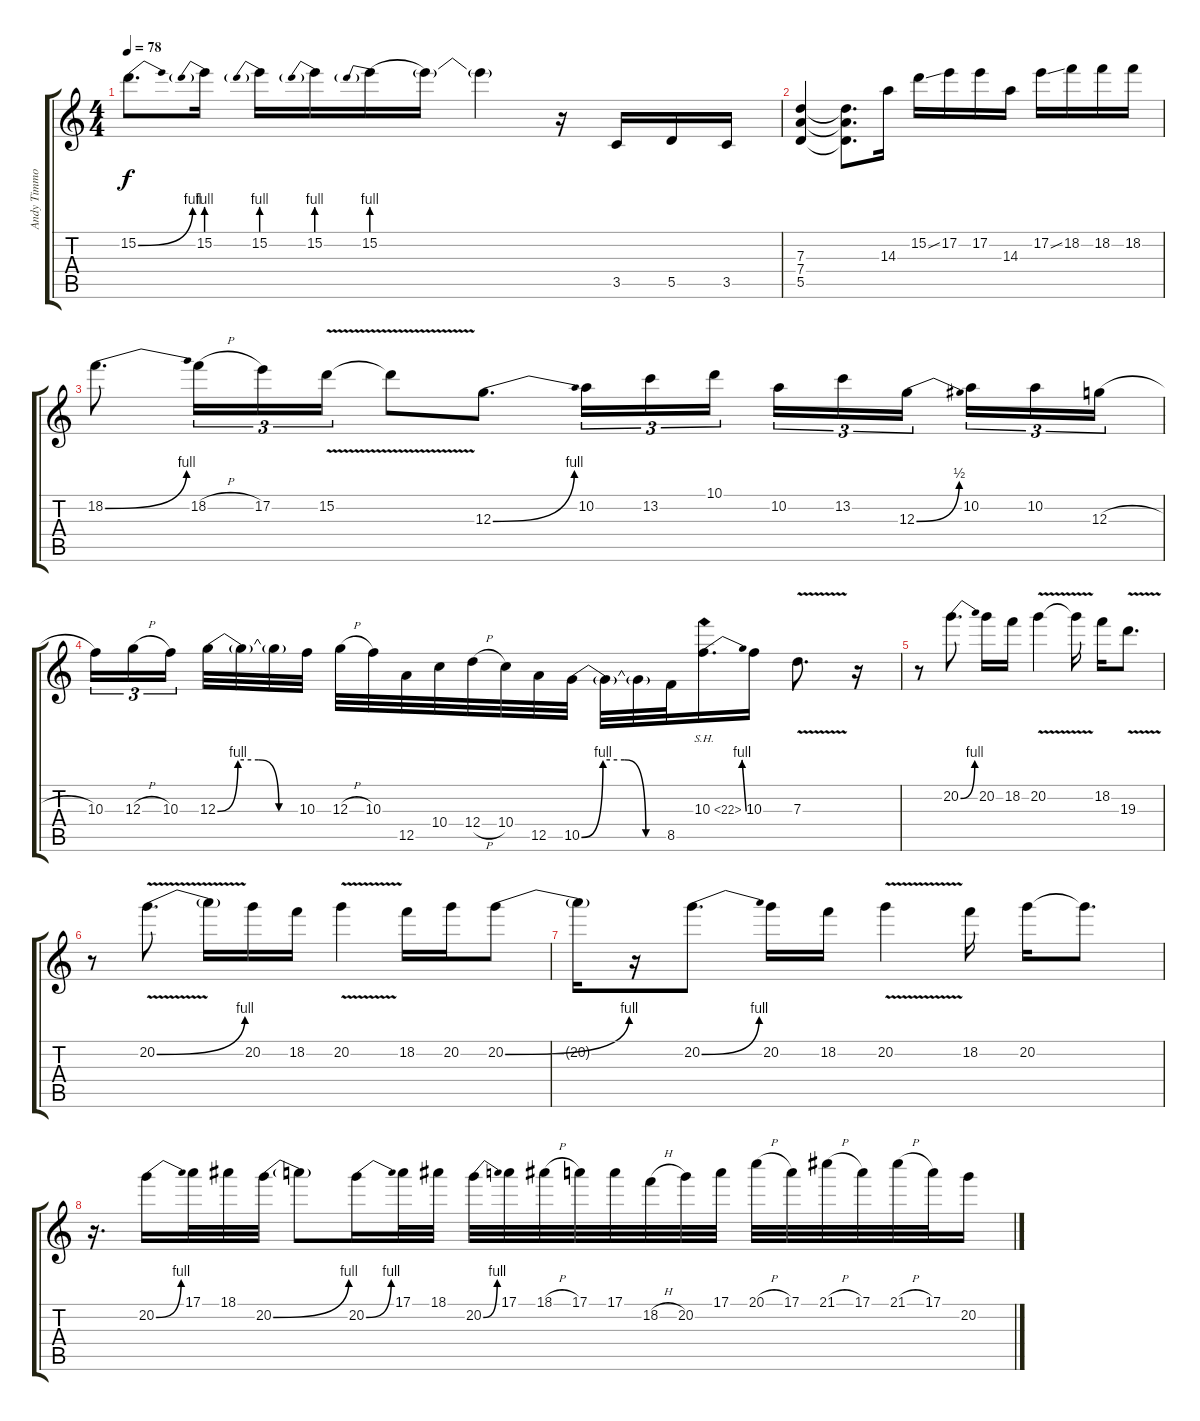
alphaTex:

\track ("Andy Timmons" "Andy Timmo") {instrument distortionguitar}
\staff {score tabs}
\tuning (E4 B3 G3 D3 A2 E2) {hide}
\ts (4 4)
\tempo 78
\clef g2
\ks c
15.2{be (bend 0 0 60 4)}.8{d dy f} 15.2{be (prebend 0 4 60 4)}.16 15.2{be (prebend 0 4 60 4)}.16 15.2{be (prebend 0 4 60 4)}.16 15.2{be (prebend 0 4 60 4)}.16 15.2{t}.16 15.2{t}.4 r.16 3.5.16 5.5.16 3.5.16 |
(7.3 7.4 5.5).4 (7.3{t} 7.4{t} 5.5{t}).8{d} 14.3.16 15.2{ss}.16 17.2.16 17.2.16 14.3.16 17.2{ss}.16 18.2.16 18.2.16 18.2.16 |
18.2{be (bend 0 0 60 4)}.8{d} 18.2{h}.16{tu (3 2)} 17.2.16{tu (3 2)} 15.2{v}.16{tu (3 2)} 15.2{t}.8 12.3{be (bend 0 0 60 4)}.8{d} 10.2.16{tu (3 2)} 13.2.16{tu (3 2)} 10.1.16{tu (3 2)} 10.2.16{tu (3 2)} 13.2.16{tu (3 2)} 12.3{be (bend 0 0 60 2)}.16{tu (3 2) beam splitsecondary} 10.2.16{tu (3 2)} 10.2.16{tu (3 2)} 12.3{h}.16{tu (3 2)} |
10.3.16{tu (3 2)} 12.3{h}.16{tu (3 2)} 10.3.16{tu (3 2) beam splitsecondary} 12.3{be (custom 0 0 15 4 30 4 45 0 60 0)}.32 12.3{t}.32 12.3{t}.32 10.3.32 12.3{h}.32 10.3.32 12.5.32 10.4.32 12.4{h}.32 10.4.32 12.5.32 10.5{be (custom 0 0 15 4 30 4 45 0 60 0)}.32 10.5{t}.32 10.5{t}.32 8.5.32 10.3{be (bend 0 0 60 4) sh 12}.16{d} 10.3.16 7.3{v}.8{d} r.16 |
r.8 20.2{be (bend 0 0 60 4)}.8{d} 20.2.16 18.2.16 20.2{v}.4 20.2{t}.16 18.2.16 19.3{v}.8{d} |
r.8 20.2{be (bend 0 0 60 4) v}.8{d} 20.2{t}.16 20.2.16 18.2.16 20.2{v}.4 18.2.16 20.2.16 20.2{be (bend 0 0 60 4)}.8 |
20.2{t}.16 r.16 20.2{be (bend 0 0 60 4)}.8{d} 20.2.16 18.2.16 20.2{v}.4 18.2.16 20.2.16 20.2{t}.8{d} |
r.16{d} 20.2{be (bend 0 0 60 4)}.16 17.1.32 18.1.32 20.2{be (bend 0 0 60 4)}.32 20.2{t}.8 20.2{be (bend 0 0 60 4)}.16 17.1.32 18.1.32 20.2{be (bend 0 0 60 4)}.32 17.1.32 18.1{h}.32 17.1.32 17.1.32 18.2{h}.32 20.2.32 17.1.32 20.1{h}.32 17.1.32 21.1{h}.32 17.1.32 21.1{h}.32 17.1.32 20.2.16
